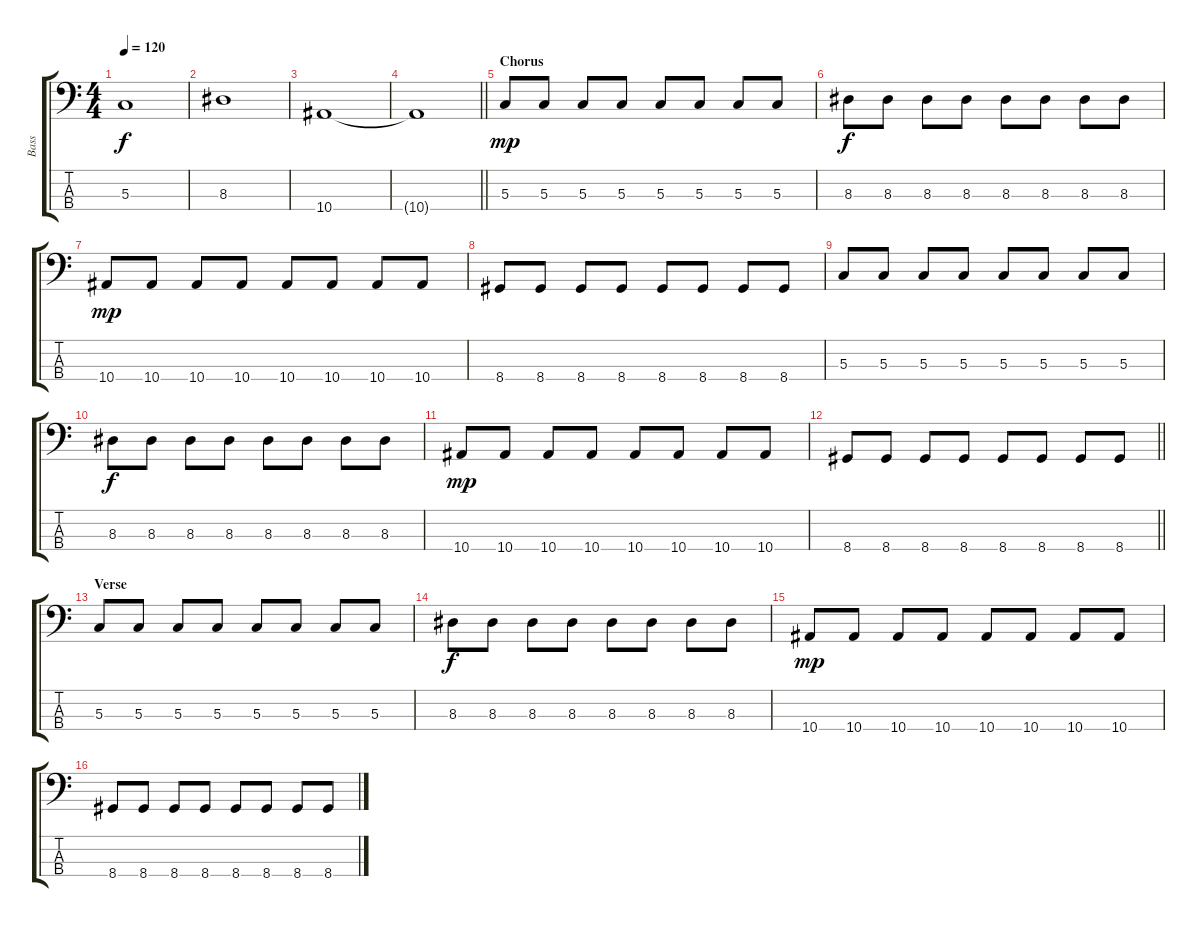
\track ("Bass" "Bass") {instrument electricbassfinger}
\staff {score tabs}
\tuning (F2 C2 G1 C1) {hide}
\ts (4 4)
\tempo 120
\clef f4
\ks c
5.3.1{dy f} |
8.3.1 |
10.4.1 |
\barLineRight lightlight
10.4{t}.1 |
\section ("" "Chorus")
5.3.8{dy mp} 5.3.8 5.3.8 5.3.8 5.3.8 5.3.8 5.3.8 5.3.8 |
8.3.8{dy f} 8.3.8 8.3.8 8.3.8 8.3.8 8.3.8 8.3.8 8.3.8 |
10.4.8{dy mp} 10.4.8 10.4.8 10.4.8 10.4.8 10.4.8 10.4.8 10.4.8 |
8.4.8 8.4.8 8.4.8 8.4.8 8.4.8 8.4.8 8.4.8 8.4.8 |
5.3.8 5.3.8 5.3.8 5.3.8 5.3.8 5.3.8 5.3.8 5.3.8 |
8.3.8{dy f} 8.3.8 8.3.8 8.3.8 8.3.8 8.3.8 8.3.8 8.3.8 |
10.4.8{dy mp} 10.4.8 10.4.8 10.4.8 10.4.8 10.4.8 10.4.8 10.4.8 |
\barLineRight lightlight
8.4.8 8.4.8 8.4.8 8.4.8 8.4.8 8.4.8 8.4.8 8.4.8 |
\section ("" "Verse")
5.3.8 5.3.8 5.3.8 5.3.8 5.3.8 5.3.8 5.3.8 5.3.8 |
8.3.8{dy f} 8.3.8 8.3.8 8.3.8 8.3.8 8.3.8 8.3.8 8.3.8 |
10.4.8{dy mp} 10.4.8 10.4.8 10.4.8 10.4.8 10.4.8 10.4.8 10.4.8 |
8.4.8 8.4.8 8.4.8 8.4.8 8.4.8 8.4.8 8.4.8 8.4.8
